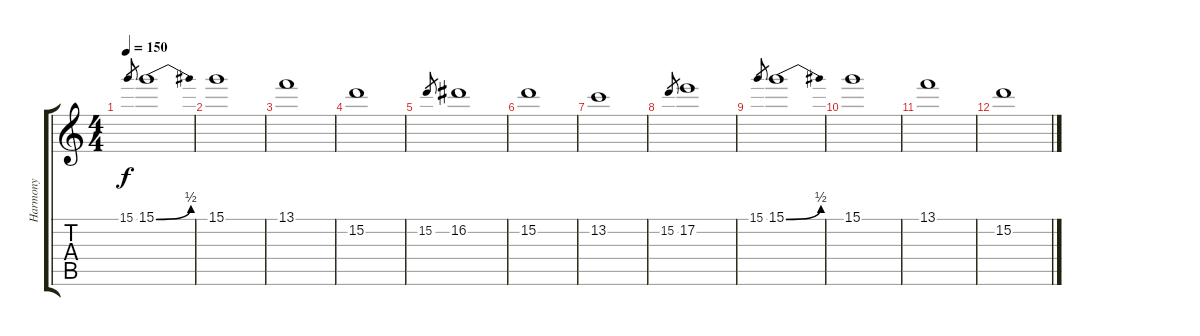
\track ("Harmony" "Harmony") {instrument overdrivenguitar}
\staff {score tabs}
\tuning (E4 B3 G3 D3 A2 E2) {hide}
\ts (4 4)
\tempo 150
\clef g2
\ks c
15.1.8{gr dy f} 15.1{be (bend 0 0 60 2)}.1 |
15.1.1 |
13.1.1 |
15.2.1 |
15.2.8{gr} 16.2.1 |
15.2.1 |
13.2.1 |
15.2.8{gr} 17.2.1 |
15.1.8{gr} 15.1{be (bend 0 0 60 2)}.1 |
15.1.1 |
13.1.1 |
15.2.1
